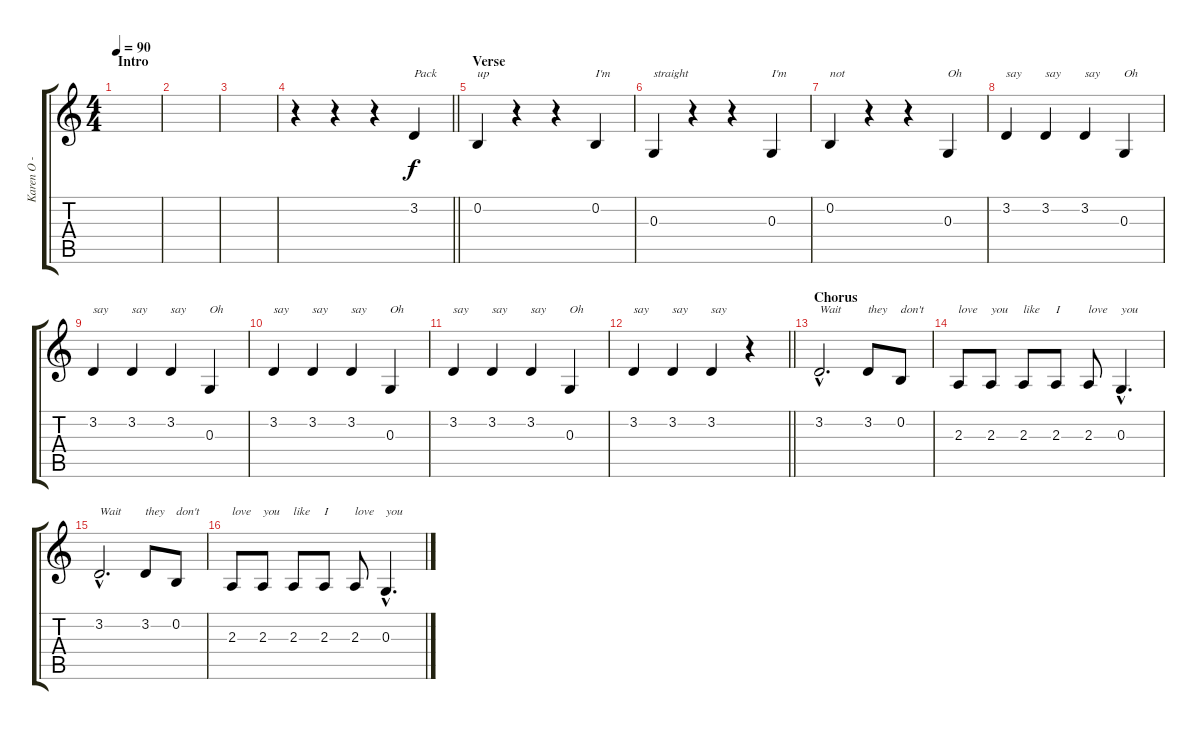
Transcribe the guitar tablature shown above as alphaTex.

\track ("Karen O - Vocals" "Karen O - ") {instrument oboe}
\staff {score tabs}
\tuning (E4 B3 G3 D3 A2 E2) {hide}
\ts (4 4)
\section ("" "Intro")
\tempo 90
\clef g2
\ks c
|
|
|
\barLineRight lightlight
r.4 r.4 r.4 3.2.4{txt "Pack"} |
\section ("" "Verse")
0.2.4{txt "up"} r.4 r.4 0.2.4{txt "I'm"} |
0.3.4{txt "straight"} r.4 r.4 0.3.4{txt "I'm"} |
0.2.4{txt "not"} r.4 r.4 0.3.4{txt "Oh"} |
3.2.4{txt "say"} 3.2.4{txt "say"} 3.2.4{txt "say"} 0.3.4{txt "Oh"} |
3.2.4{txt "say"} 3.2.4{txt "say"} 3.2.4{txt "say"} 0.3.4{txt "Oh"} |
3.2.4{txt "say"} 3.2.4{txt "say"} 3.2.4{txt "say"} 0.3.4{txt "Oh"} |
3.2.4{txt "say"} 3.2.4{txt "say"} 3.2.4{txt "say"} 0.3.4{txt "Oh"} |
\barLineRight lightlight
3.2.4{txt "say"} 3.2.4{txt "say"} 3.2.4{txt "say"} r.4 |
\section ("" "Chorus")
3.2{hac}.2{d txt "Wait"} 3.2.8{txt "they"} 0.2.8{txt "don't"} |
2.3.8{txt "love"} 2.3.8{txt "you"} 2.3.8{txt "like"} 2.3.8{txt "I"} 2.3.8{txt "love"} 0.3{hac}.4{d txt "you"} |
3.2{hac}.2{d txt "Wait"} 3.2.8{txt "they"} 0.2.8{txt "don't"} |
2.3.8{txt "love"} 2.3.8{txt "you"} 2.3.8{txt "like"} 2.3.8{txt "I"} 2.3.8{txt "love"} 0.3{hac}.4{d txt "you"}
